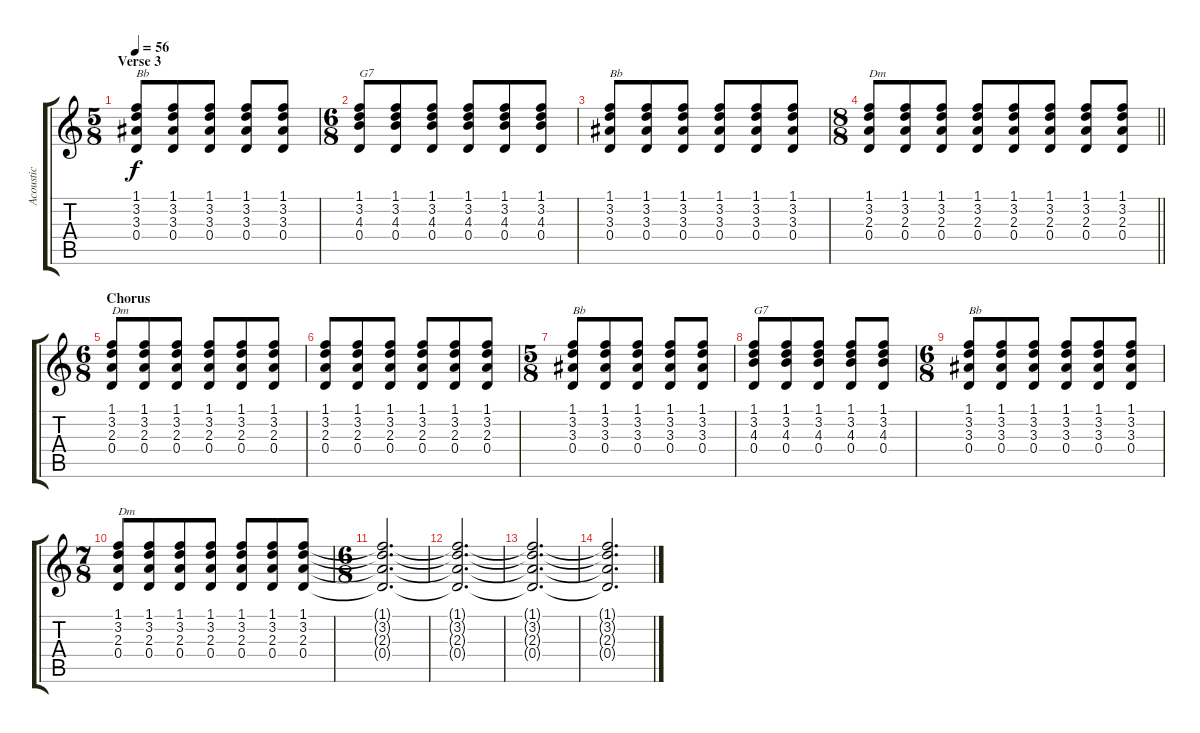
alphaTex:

\track ("Acoustic" "Acoustic") {instrument acousticguitarsteel}
\staff {score tabs}
\tuning (E4 B3 G3 D3 A2 E2) {hide}
\ts (5 8)
\section ("" "Verse 3")
\tempo 56
\clef g2
\ks c
(1.1 3.2 3.3 0.4).8{txt "Bb" dy f} (1.1 3.2 3.3 0.4).8 (1.1 3.2 3.3 0.4).8 (1.1 3.2 3.3 0.4).8 (1.1 3.2 3.3 0.4).8 |
\ts (6 8)
(1.1 3.2 4.3 0.4).8{txt "G7"} (1.1 3.2 4.3 0.4).8 (1.1 3.2 4.3 0.4).8 (1.1 3.2 4.3 0.4).8 (1.1 3.2 4.3 0.4).8 (1.1 3.2 4.3 0.4).8 |
(1.1 3.2 3.3 0.4).8{txt "Bb"} (1.1 3.2 3.3 0.4).8 (1.1 3.2 3.3 0.4).8 (1.1 3.2 3.3 0.4).8 (1.1 3.2 3.3 0.4).8 (1.1 3.2 3.3 0.4).8 |
\ts (8 8)
\barLineRight lightlight
(1.1 3.2 2.3 0.4).8{txt "Dm"} (1.1 3.2 2.3 0.4).8 (1.1 3.2 2.3 0.4).8 (1.1 3.2 2.3 0.4).8 (1.1 3.2 2.3 0.4).8 (1.1 3.2 2.3 0.4).8 (1.1 3.2 2.3 0.4).8 (1.1 3.2 2.3 0.4).8 |
\ts (6 8)
\section ("" "Chorus")
(1.1 3.2 2.3 0.4).8{txt "Dm"} (1.1 3.2 2.3 0.4).8 (1.1 3.2 2.3 0.4).8 (1.1 3.2 2.3 0.4).8 (1.1 3.2 2.3 0.4).8 (1.1 3.2 2.3 0.4).8 |
(1.1 3.2 2.3 0.4).8 (1.1 3.2 2.3 0.4).8 (1.1 3.2 2.3 0.4).8 (1.1 3.2 2.3 0.4).8 (1.1 3.2 2.3 0.4).8 (1.1 3.2 2.3 0.4).8 |
\ts (5 8)
(1.1 3.2 3.3 0.4).8{txt "Bb"} (1.1 3.2 3.3 0.4).8 (1.1 3.2 3.3 0.4).8 (1.1 3.2 3.3 0.4).8 (1.1 3.2 3.3 0.4).8 |
(1.1 3.2 4.3 0.4).8{txt "G7"} (1.1 3.2 4.3 0.4).8 (1.1 3.2 4.3 0.4).8 (1.1 3.2 4.3 0.4).8 (1.1 3.2 4.3 0.4).8 |
\ts (6 8)
(1.1 3.2 3.3 0.4).8{txt "Bb"} (1.1 3.2 3.3 0.4).8 (1.1 3.2 3.3 0.4).8 (1.1 3.2 3.3 0.4).8 (1.1 3.2 3.3 0.4).8 (1.1 3.2 3.3 0.4).8 |
\ts (7 8)
(1.1 3.2 2.3 0.4).8{txt "Dm"} (1.1 3.2 2.3 0.4).8 (1.1 3.2 2.3 0.4).8 (1.1 3.2 2.3 0.4).8 (1.1 3.2 2.3 0.4).8 (1.1 3.2 2.3 0.4).8 (1.1 3.2 2.3 0.4).8 |
\ts (6 8)
(1.1{t} 3.2{t} 2.3{t} 0.4{t}).2{d} |
(1.1{t} 3.2{t} 2.3{t} 0.4{t}).2{d} |
(1.1{t} 3.2{t} 2.3{t} 0.4{t}).2{d} |
(1.1{t} 3.2{t} 2.3{t} 0.4{t}).2{d}
